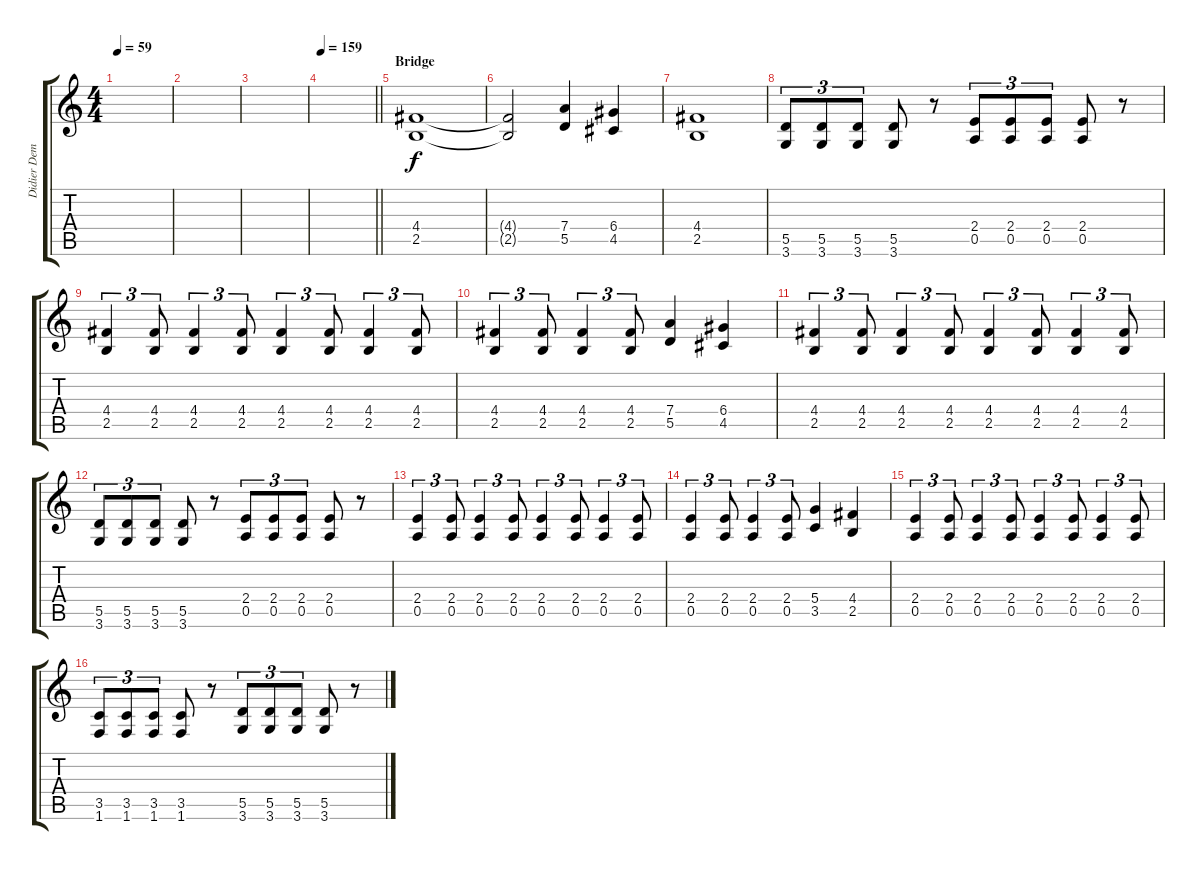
\track ("Didier Demajean" "Didier Dem") {instrument distortionguitar}
\staff {score tabs}
\tuning (E4 B3 G3 D3 A2 E2) {hide}
\ts (4 4)
\tempo 59
\clef g2
\ks c
|
|
|
\tempo 159
\barLineRight lightlight
|
\section ("" "Bridge")
(4.4 2.5).1 |
(4.4{t} 2.5{t}).2 (7.4 5.5).4 (6.4 4.5).4 |
(4.4 2.5).1 |
(5.5 3.6).8{tu (3 2)} (5.5 3.6).8{tu (3 2)} (5.5 3.6).8{tu (3 2)} (5.5 3.6).8 r.8 (2.4 0.5).8{tu (3 2)} (2.4 0.5).8{tu (3 2)} (2.4 0.5).8{tu (3 2)} (2.4 0.5).8 r.8 |
(4.4 2.5).4{tu (3 2)} (4.4 2.5).8{tu (3 2)} (4.4 2.5).4{tu (3 2)} (4.4 2.5).8{tu (3 2)} (4.4 2.5).4{tu (3 2)} (4.4 2.5).8{tu (3 2)} (4.4 2.5).4{tu (3 2)} (4.4 2.5).8{tu (3 2)} |
(4.4 2.5).4{tu (3 2)} (4.4 2.5).8{tu (3 2)} (4.4 2.5).4{tu (3 2)} (4.4 2.5).8{tu (3 2)} (7.4 5.5).4 (6.4 4.5).4 |
(4.4 2.5).4{tu (3 2)} (4.4 2.5).8{tu (3 2)} (4.4 2.5).4{tu (3 2)} (4.4 2.5).8{tu (3 2)} (4.4 2.5).4{tu (3 2)} (4.4 2.5).8{tu (3 2)} (4.4 2.5).4{tu (3 2)} (4.4 2.5).8{tu (3 2)} |
(5.5 3.6).8{tu (3 2)} (5.5 3.6).8{tu (3 2)} (5.5 3.6).8{tu (3 2)} (5.5 3.6).8 r.8 (2.4 0.5).8{tu (3 2)} (2.4 0.5).8{tu (3 2)} (2.4 0.5).8{tu (3 2)} (2.4 0.5).8 r.8 |
(2.4 0.5).4{tu (3 2)} (2.4 0.5).8{tu (3 2)} (2.4 0.5).4{tu (3 2)} (2.4 0.5).8{tu (3 2)} (2.4 0.5).4{tu (3 2)} (2.4 0.5).8{tu (3 2)} (2.4 0.5).4{tu (3 2)} (2.4 0.5).8{tu (3 2)} |
(2.4 0.5).4{tu (3 2)} (2.4 0.5).8{tu (3 2)} (2.4 0.5).4{tu (3 2)} (2.4 0.5).8{tu (3 2)} (5.4 3.5).4 (4.4 2.5).4 |
(2.4 0.5).4{tu (3 2)} (2.4 0.5).8{tu (3 2)} (2.4 0.5).4{tu (3 2)} (2.4 0.5).8{tu (3 2)} (2.4 0.5).4{tu (3 2)} (2.4 0.5).8{tu (3 2)} (2.4 0.5).4{tu (3 2)} (2.4 0.5).8{tu (3 2)} |
(3.5 1.6).8{tu (3 2)} (3.5 1.6).8{tu (3 2)} (3.5 1.6).8{tu (3 2)} (3.5 1.6).8 r.8 (5.5 3.6).8{tu (3 2)} (5.5 3.6).8{tu (3 2)} (5.5 3.6).8{tu (3 2)} (5.5 3.6).8 r.8
